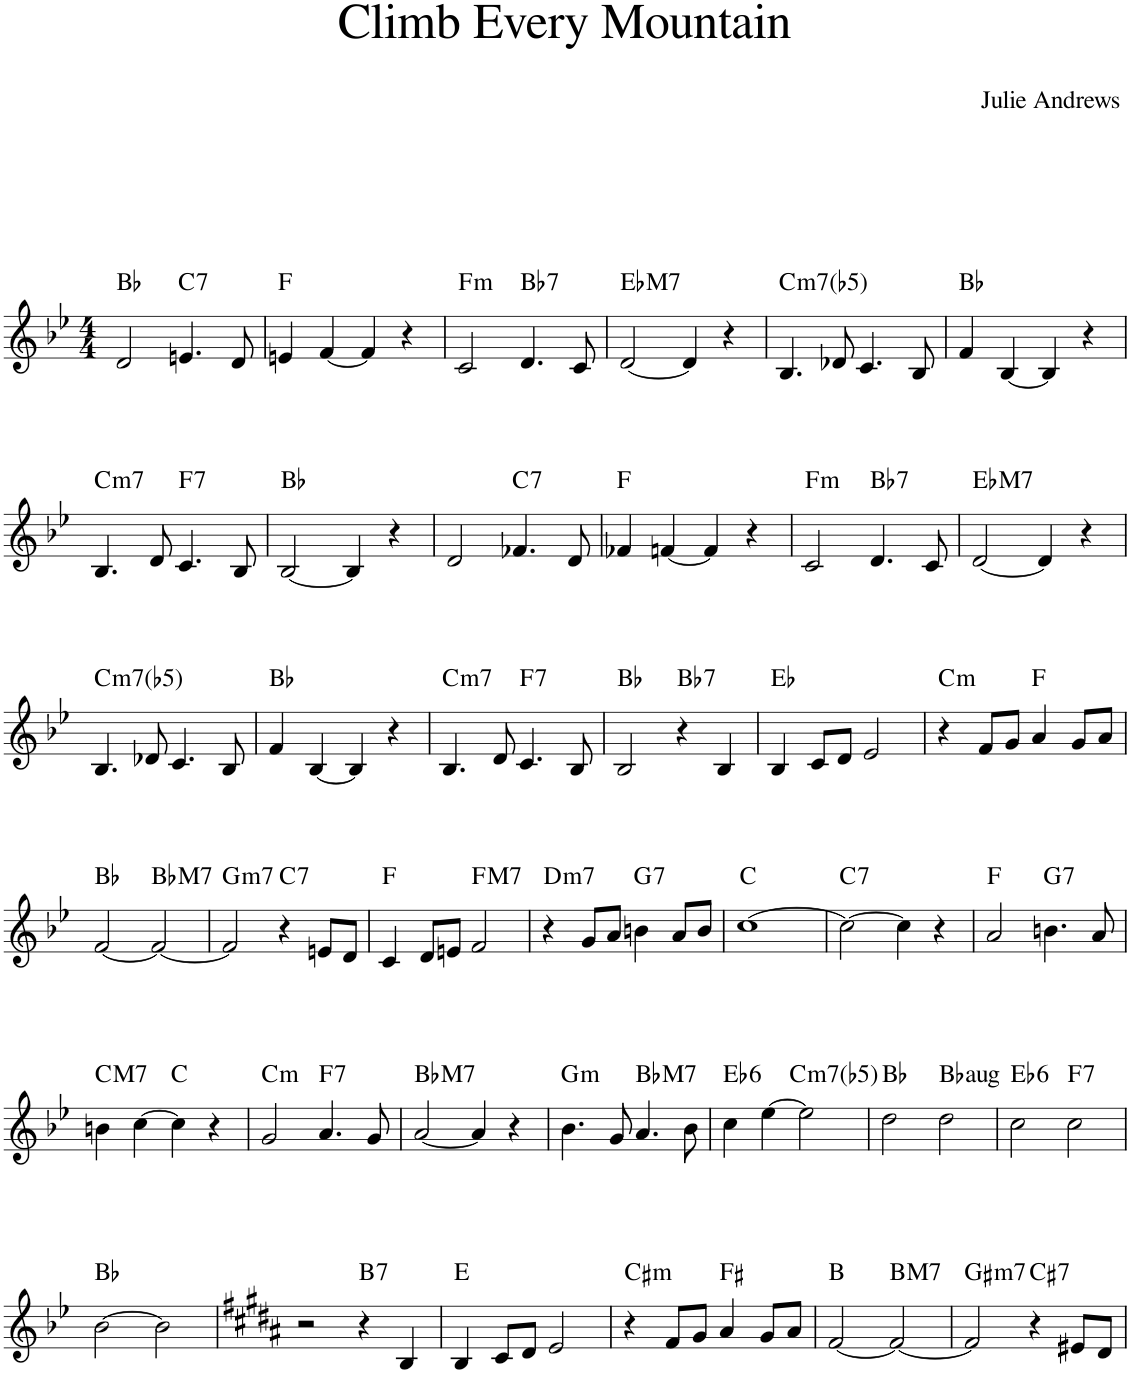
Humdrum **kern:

**kern	**harte
*part1	*part1
*staff1	*
*I"Piano	*
*I'Pno.	*
*clefG2	*
*k[b-e-]	*
*M4/4	*
=1	=1
2d/	Bb:maj
!	!LO:H:kt=7
4.en/	C:7
8d/	.
=2	=2
4en/	F:maj
[4f/	.
4f/]	.
4r	.
=3	=3
!	!LO:H:kt=m
2c/	F:min
!	!LO:H:kt=7
4.d/	Bb:7
8c/	.
=4	=4
!	!LO:H:kt=M7
[2d/	Eb:maj7
4d/]	.
4r	.
=5	=5
!	!LO:H:kt=m7(b5)
4.B-/	C:hdim7
8d-X/	.
4.c/	.
8B-/	.
=6	=6
4f/	Bb:maj
[4B-/	.
4B-/]	.
4r	.
!!LO:LB:g=z
=7	=7
!	!LO:H:kt=m7
4.B-/	C:min7
8d/	.
!	!LO:H:kt=7
4.c/	F:7
8B-/	.
=8	=8
[2B-/	Bb:maj
4B-/]	.
4r	.
=9	=9
2d/	.
!	!LO:H:kt=7
4.f-X/	C:7
8d/	.
=10	=10
4f-X/	F:maj
[4fn/	.
4f/]	.
4r	.
=11	=11
!	!LO:H:kt=m
2c/	F:min
!	!LO:H:kt=7
4.d/	Bb:7
8c/	.
=12	=12
!	!LO:H:kt=M7
[2d/	Eb:maj7
4d/]	.
4r	.
!!LO:LB:g=z
=13	=13
!	!LO:H:kt=m7(b5)
4.B-/	C:hdim7
8d-X/	.
4.c/	.
8B-/	.
=14	=14
4f/	Bb:maj
[4B-/	.
4B-/]	.
4r	.
=15	=15
!	!LO:H:kt=m7
4.B-/	C:min7
8d/	.
!	!LO:H:kt=7
4.c/	F:7
8B-/	.
=16	=16
2B-/	Bb:maj
!	!LO:H:kt=7
4r	Bb:7
4B-/	.
=17	=17
4B-/	Eb:maj
8c/L	.
8d/J	.
2e-/	.
=18	=18
!	!LO:H:kt=m
4r	C:min
8f/L	.
8g/J	.
4a/	F:maj
8g/L	.
8a/J	.
!!LO:LB:g=z
=19	=19
[2f/	Bb:maj
!	!LO:H:kt=M7
2f/_	Bb:maj7
=20	=20
!	!LO:H:kt=m7
2f/]	G:min7
!	!LO:H:kt=7
4r	C:7
8en/L	.
8d/J	.
=21	=21
4c/	F:maj
8d/L	.
8en/J	.
!	!LO:H:kt=M7
2f/	F:maj7
=22	=22
!	!LO:H:kt=m7
4r	D:min7
8g/L	.
8a/J	.
!	!LO:H:kt=7
4bn\	G:7
8a/L	.
8b/J	.
=23	=23
[1cc	C:maj
=24	=24
!	!LO:H:kt=7
2cc\_	C:7
4cc\]	.
4r	.
=25	=25
2a/	F:maj
!	!LO:H:kt=7
4.bn\	G:7
8a/	.
!!LO:LB:g=z
=26	=26
!	!LO:H:kt=M7
4bn\	C:maj7
[4cc\	.
4cc\]	C:maj
4r	.
=27	=27
!	!LO:H:kt=m
2g/	C:min
!	!LO:H:kt=7
4.a/	F:7
8g/	.
=28	=28
!	!LO:H:kt=M7
[2a/	Bb:maj7
4a/]	.
4r	.
=29	=29
!	!LO:H:kt=m
4.b-\	G:min
8g/	.
!	!LO:H:kt=M7
4.a/	Bb:maj7
8b-\	.
=30	=30
!	!LO:H:kt=6
4cc\	Eb:maj6
[4ee-\	.
!	!LO:H:kt=m7(b5)
2ee-\]	C:hdim7
=31	=31
2dd\	Bb:maj
!	!LO:H:kt=aug
2dd\	Bb:aug
=32	=32
!	!LO:H:kt=6
2cc\	Eb:maj6
!	!LO:H:kt=7
2cc\	F:7
!!LO:LB:g=z
=33	=33
[2b-\	Bb:maj
2b-\]	.
=34	=34
*k[f#c#g#d#a#]	*
2r	.
!	!LO:H:kt=7
4r	B:7
4B/	.
=35	=35
4B/	E:maj
8c#/L	.
8d#/J	.
2e/	.
=36	=36
!	!LO:H:kt=m
4r	C#:min
8f#/L	.
8g#/J	.
4a#/	F#:maj
8g#/L	.
8a#/J	.
=37	=37
[2f#/	B:maj
!	!LO:H:kt=M7
2f#/_	B:maj7
=38	=38
!	!LO:H:kt=m7
2f#/]	G#:min7
!	!LO:H:kt=7
4r	C#:7
8e#X/L	.
8d#/J	.
=	=
*-	*-
